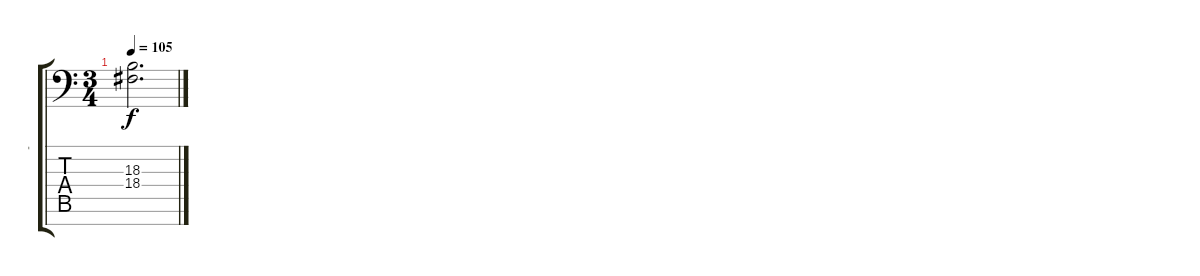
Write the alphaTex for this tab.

\track ("-" "-") {instrument taikodrum}
\staff {score tabs}
\tuning (D3 A2 F2 C2 G1 D1 A0) {hide}
\ts (3 4)
\tempo 105
\clef f4
\ks c
(18.3{t} 18.4{t}).2{d dy f}
